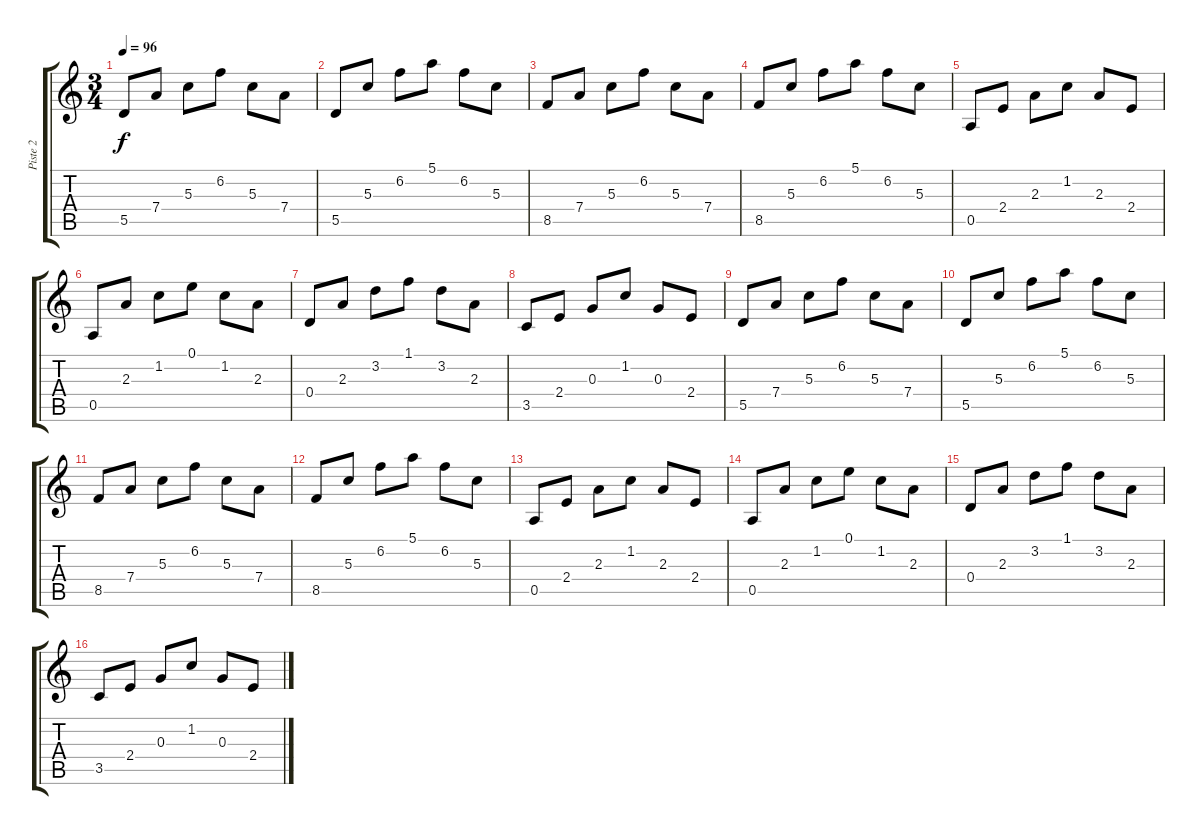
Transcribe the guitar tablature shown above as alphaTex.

\track ("Piste 2" "Piste 2") {instrument acousticguitarsteel}
\staff {score tabs}
\tuning (E4 B3 G3 D3 A2 E2) {hide}
\ts (3 4)
\tempo 96
\clef g2
\ks c
5.5.8{dy f} 7.4.8 5.3.8 6.2.8 5.3.8 7.4.8 |
5.5.8 5.3.8 6.2.8 5.1.8 6.2.8 5.3.8 |
8.5.8 7.4.8 5.3.8 6.2.8 5.3.8 7.4.8 |
8.5.8 5.3.8 6.2.8 5.1.8 6.2.8 5.3.8 |
0.5.8 2.4.8 2.3.8 1.2.8 2.3.8 2.4.8 |
0.5.8 2.3.8 1.2.8 0.1.8 1.2.8 2.3.8 |
0.4.8 2.3.8 3.2.8 1.1.8 3.2.8 2.3.8 |
3.5.8 2.4.8 0.3.8 1.2.8 0.3.8 2.4.8 |
5.5.8 7.4.8 5.3.8 6.2.8 5.3.8 7.4.8 |
5.5.8 5.3.8 6.2.8 5.1.8 6.2.8 5.3.8 |
8.5.8 7.4.8 5.3.8 6.2.8 5.3.8 7.4.8 |
8.5.8 5.3.8 6.2.8 5.1.8 6.2.8 5.3.8 |
0.5.8 2.4.8 2.3.8 1.2.8 2.3.8 2.4.8 |
0.5.8 2.3.8 1.2.8 0.1.8 1.2.8 2.3.8 |
0.4.8 2.3.8 3.2.8 1.1.8 3.2.8 2.3.8 |
3.5.8 2.4.8 0.3.8 1.2.8 0.3.8 2.4.8
